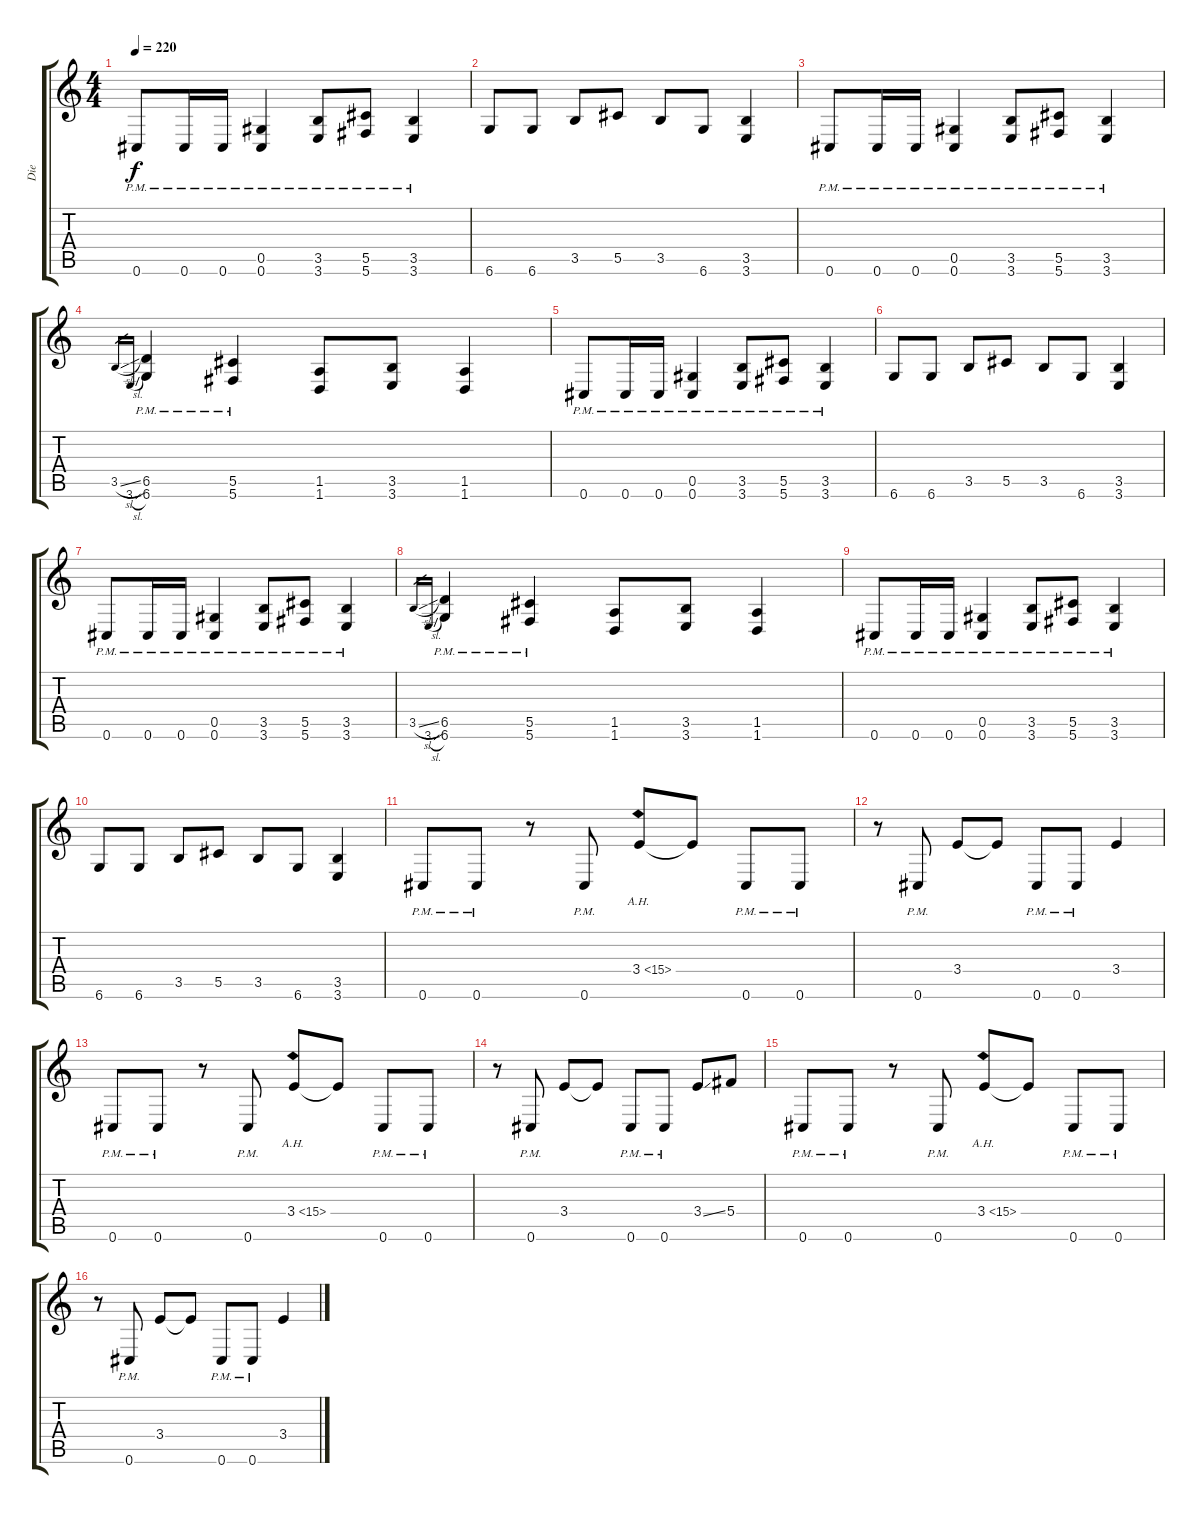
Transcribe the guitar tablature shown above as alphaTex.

\track ("Die" "Die") {instrument distortionguitar}
\staff {score tabs}
\tuning (Eb4 Bb3 Gb3 Db3 Ab2 Db2) {hide}
\ts (4 4)
\tempo 220
\clef g2
\ks c
0.6{pm}.8{dy f} 0.6{pm}.16 0.6{pm}.16 (0.5{pm} 0.6{pm}).4 (3.5{pm} 3.6{pm}).8 (5.5{pm} 5.6{pm}).8 (3.5{pm} 3.6{pm}).4 |
6.6.8 6.6.8 3.5.8 5.5.8 3.5.8 6.6.8 (3.5 3.6).4 |
0.6{pm}.8 0.6{pm}.16 0.6{pm}.16 (0.5{pm} 0.6{pm}).4 (3.5{pm} 3.6{pm}).8 (5.5{pm} 5.6{pm}).8 (3.5{pm} 3.6{pm}).4 |
3.5{sl}.16{gr} 3.6{sl}.16{gr} (6.5{pm} 6.6{pm}).4 (5.5{pm} 5.6{pm}).4 (1.5 1.6).8 (3.5 3.6).8 (1.5 1.6).4 |
0.6{pm}.8 0.6{pm}.16 0.6{pm}.16 (0.5{pm} 0.6{pm}).4 (3.5{pm} 3.6{pm}).8 (5.5{pm} 5.6{pm}).8 (3.5{pm} 3.6{pm}).4 |
6.6.8 6.6.8 3.5.8 5.5.8 3.5.8 6.6.8 (3.5 3.6).4 |
0.6{pm}.8 0.6{pm}.16 0.6{pm}.16 (0.5{pm} 0.6{pm}).4 (3.5{pm} 3.6{pm}).8 (5.5{pm} 5.6{pm}).8 (3.5{pm} 3.6{pm}).4 |
3.5{sl}.16{gr} 3.6{sl}.16{gr} (6.5{pm} 6.6{pm}).4 (5.5{pm} 5.6{pm}).4 (1.5 1.6).8 (3.5 3.6).8 (1.5 1.6).4 |
0.6{pm}.8 0.6{pm}.16 0.6{pm}.16 (0.5{pm} 0.6{pm}).4 (3.5{pm} 3.6{pm}).8 (5.5{pm} 5.6{pm}).8 (3.5{pm} 3.6{pm}).4 |
6.6.8 6.6.8 3.5.8 5.5.8 3.5.8 6.6.8 (3.5 3.6).4 |
0.6{pm}.8 0.6{pm}.8 r.8 0.6{pm}.8 3.4{ah 12}.8 3.4{t}.8 0.6{pm}.8 0.6{pm}.8 |
r.8 0.6{pm}.8 3.4.8 3.4{t}.8 0.6{pm}.8 0.6{pm}.8 3.4.4 |
0.6{pm}.8 0.6{pm}.8 r.8 0.6{pm}.8 3.4{ah 12}.8 3.4{t}.8 0.6{pm}.8 0.6{pm}.8 |
r.8 0.6{pm}.8 3.4.8 3.4{t}.8 0.6{pm}.8 0.6{pm}.8 3.4{ss}.8 5.4.8 |
0.6{pm}.8 0.6{pm}.8 r.8 0.6{pm}.8 3.4{ah 12}.8 3.4{t}.8 0.6{pm}.8 0.6{pm}.8 |
r.8 0.6{pm}.8 3.4.8 3.4{t}.8 0.6{pm}.8 0.6{pm}.8 3.4.4
